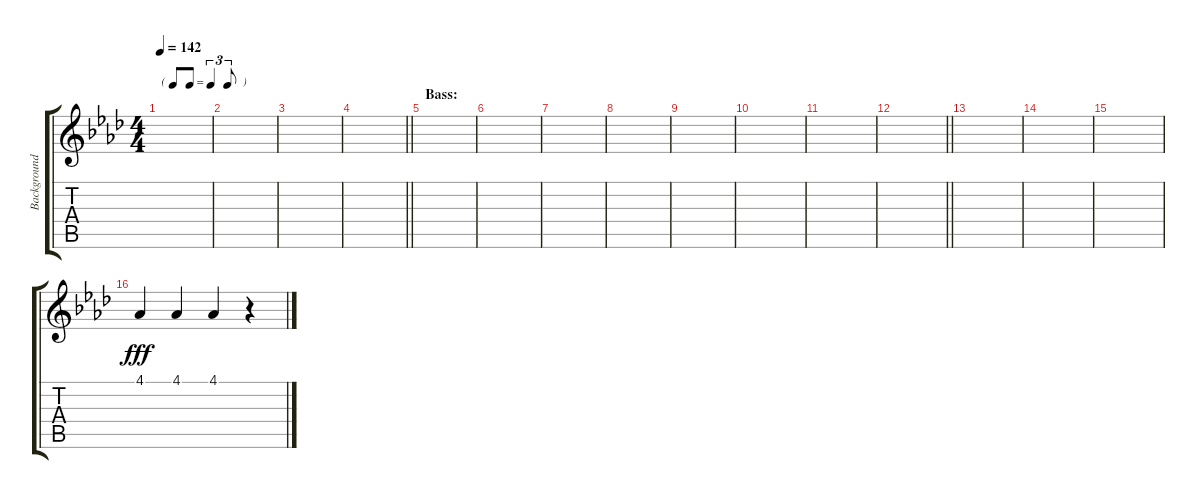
\track ("Background Vocal" "Background") {instrument sopranosax}
\staff {score tabs}
\tuning (E4 B3 G3 D3 A2 E2) {hide}
\ts (4 4)
\tf triplet8th
\tempo 142
\clef g2
\ks ab
|
|
|
\barLineRight lightlight
|
\section ("" "Bass:")
|
|
|
|
|
|
|
\barLineRight lightlight
|
|
|
|
4.1.4{dy fff} 4.1.4 4.1.4 r.4
